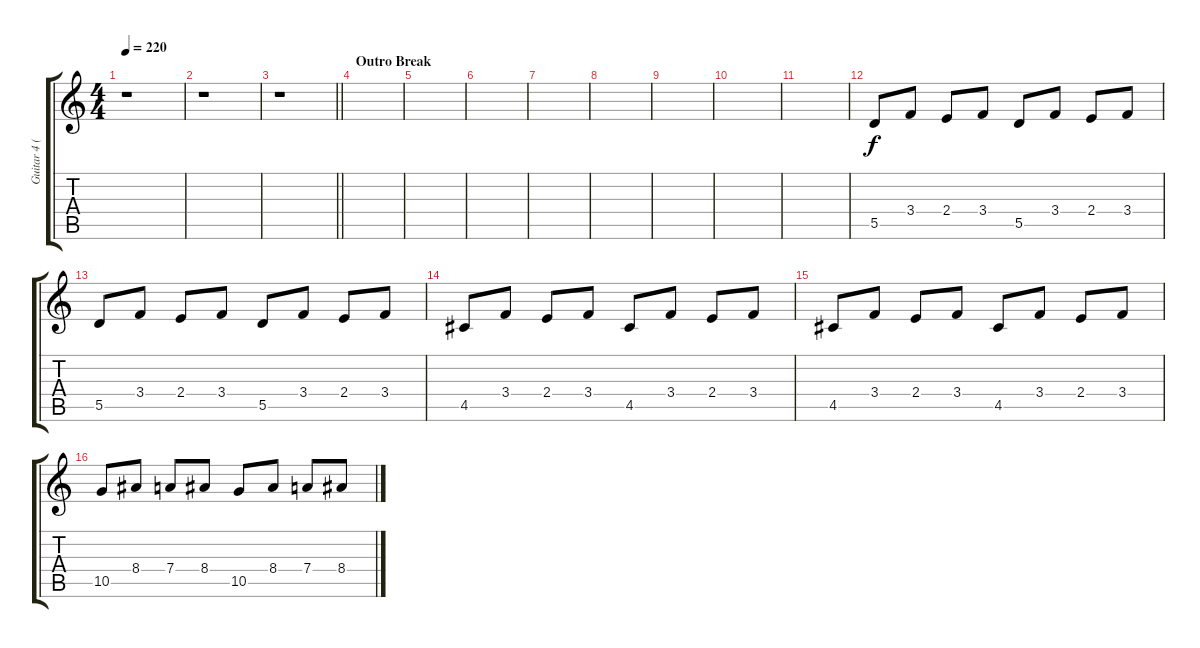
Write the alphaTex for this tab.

\track ("Guitar 4 (As Important As Guitar 3)" "Guitar 4 (") {instrument distortionguitar}
\staff {score tabs}
\tuning (E4 B3 G3 D3 A2 D2) {hide}
\ts (4 4)
\tempo 220
\clef g2
\ks c
r.1{dy f} |
r.1 |
\barLineRight lightlight
r.1 |
\section ("" "Outro Break")
|
|
|
|
|
|
|
|
5.5.8 3.4.8 2.4.8 3.4.8 5.5.8 3.4.8 2.4.8 3.4.8 |
5.5.8 3.4.8 2.4.8 3.4.8 5.5.8 3.4.8 2.4.8 3.4.8 |
4.5.8 3.4.8 2.4.8 3.4.8 4.5.8 3.4.8 2.4.8 3.4.8 |
4.5.8 3.4.8 2.4.8 3.4.8 4.5.8 3.4.8 2.4.8 3.4.8 |
10.5.8 8.4.8 7.4.8 8.4.8 10.5.8 8.4.8 7.4.8 8.4.8
